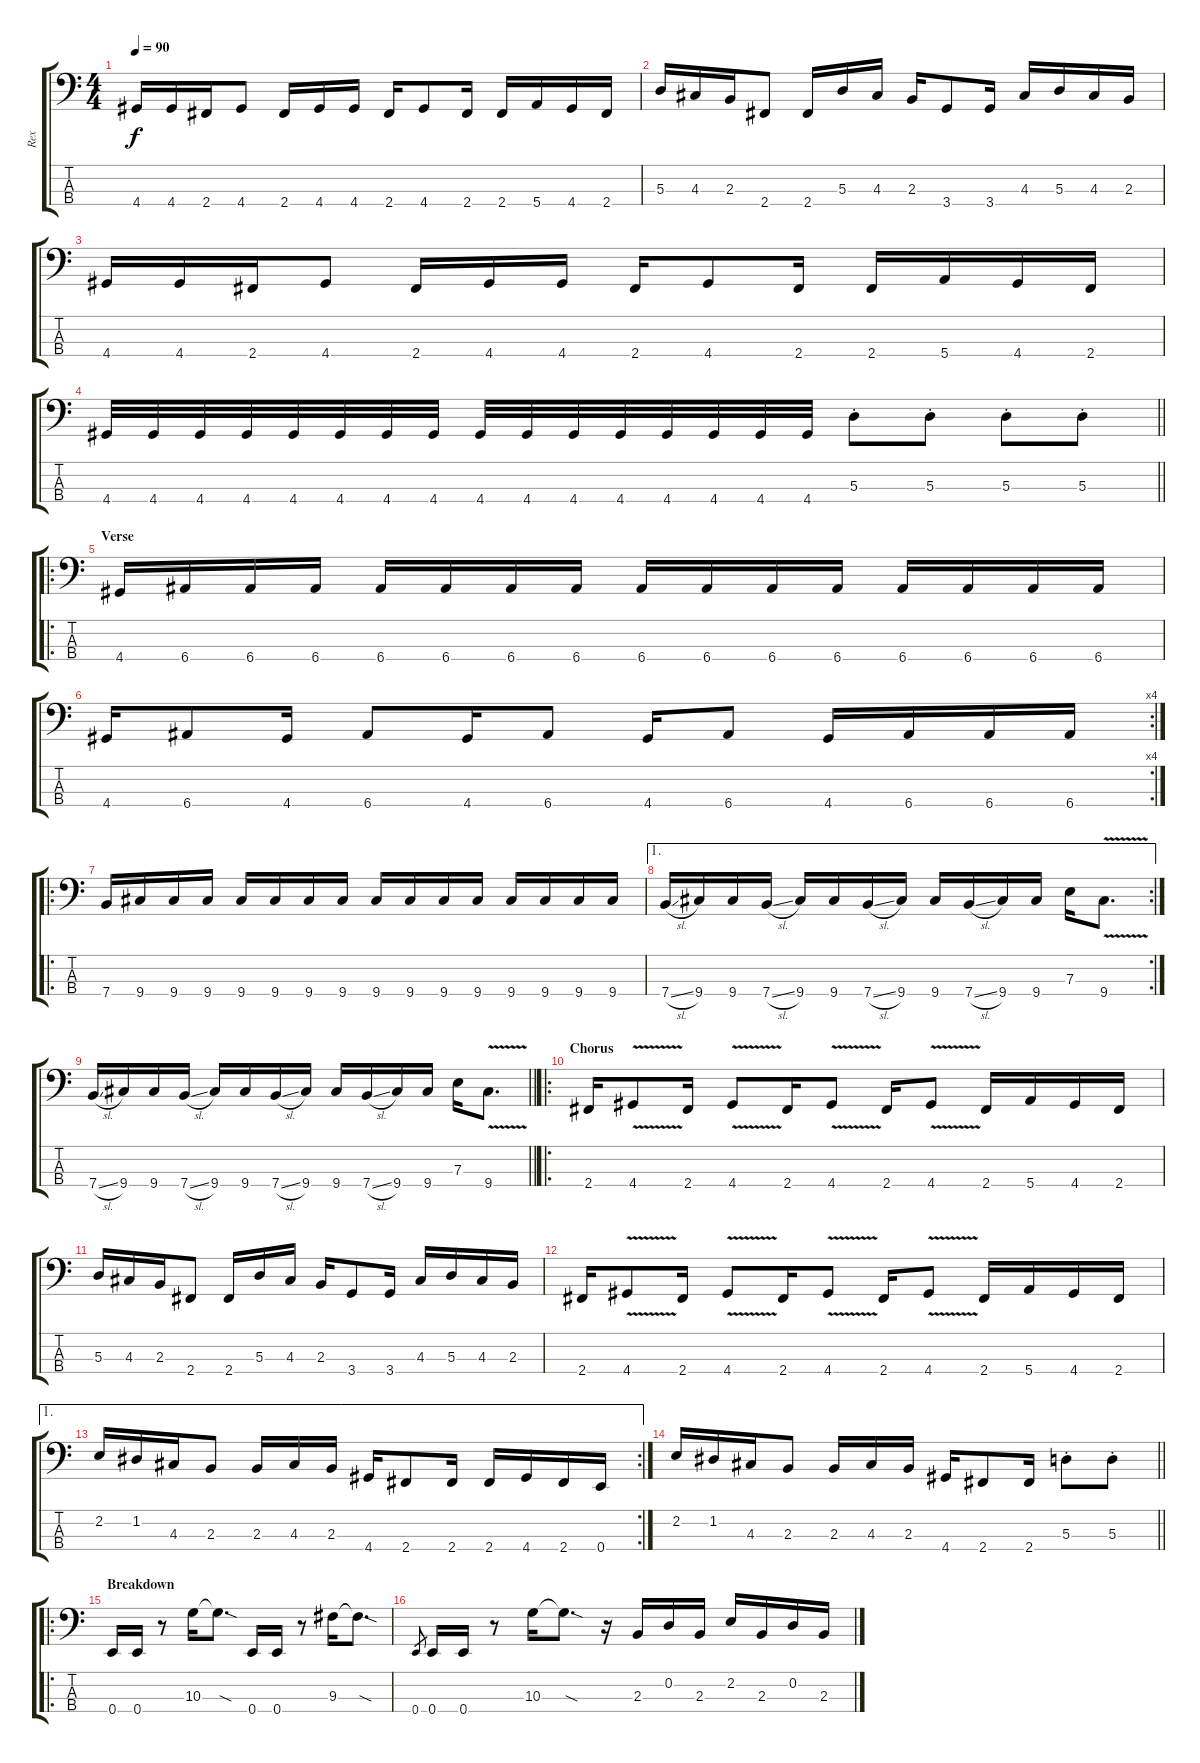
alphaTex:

\track ("Rex" "Rex") {instrument electricbassfinger}
\staff {score tabs}
\tuning (G2 D2 A1 E1) {hide}
\ts (4 4)
\tempo 90
\clef f4
\ks c
4.4.16{dy f} 4.4.16 2.4.16 4.4.8 2.4.16 4.4.16 4.4.16 2.4.16 4.4.8 2.4.16 2.4.16 5.4.16 4.4.16 2.4.16 |
5.3.16 4.3.16 2.3.16 2.4.8 2.4.16 5.3.16 4.3.16 2.3.16 3.4.8 3.4.16 4.3.16 5.3.16 4.3.16 2.3.16 |
4.4.16 4.4.16 2.4.16 4.4.8 2.4.16 4.4.16 4.4.16 2.4.16 4.4.8 2.4.16 2.4.16 5.4.16 4.4.16 2.4.16 |
\barLineRight lightlight
4.4.32 4.4.32 4.4.32 4.4.32 4.4.32 4.4.32 4.4.32 4.4.32 4.4.32 4.4.32 4.4.32 4.4.32 4.4.32 4.4.32 4.4.32 4.4.32 5.3{st}.8 5.3{st}.8 5.3{st}.8 5.3{st}.8 |
\ro
\section ("" "Verse")
4.4.16 6.4.16 6.4.16 6.4.16 6.4.16 6.4.16 6.4.16 6.4.16 6.4.16 6.4.16 6.4.16 6.4.16 6.4.16 6.4.16 6.4.16 6.4.16 |
\rc 4
4.4.16 6.4.8 4.4.16 6.4.8 4.4.16 6.4.8 4.4.16 6.4.8 4.4.16 6.4.16 6.4.16 6.4.16 |
\ro
7.4.16 9.4.16 9.4.16 9.4.16 9.4.16 9.4.16 9.4.16 9.4.16 9.4.16 9.4.16 9.4.16 9.4.16 9.4.16 9.4.16 9.4.16 9.4.16 |
\ae 1
\rc 2
7.4{sl}.16 9.4.16 9.4.16 7.4{sl}.16 9.4.16 9.4.16 7.4{sl}.16 9.4.16 9.4.16 7.4{sl}.16 9.4.16 9.4.16 7.3.16 9.4{v}.8{d} |
\barLineRight lightlight
7.4{sl}.16 9.4.16 9.4.16 7.4{sl}.16 9.4.16 9.4.16 7.4{sl}.16 9.4.16 9.4.16 7.4{sl}.16 9.4.16 9.4.16 7.3.16 9.4{v}.8{d} |
\ro
\section ("" "Chorus")
2.4.16 4.4{v}.8 2.4.16 4.4{v}.8 2.4.16 4.4{v}.8 2.4.16 4.4{v}.8 2.4.16 5.4.16 4.4.16 2.4.16 |
5.3.16 4.3.16 2.3.16 2.4.8 2.4.16 5.3.16 4.3.16 2.3.16 3.4.8 3.4.16 4.3.16 5.3.16 4.3.16 2.3.16 |
2.4.16 4.4{v}.8 2.4.16 4.4{v}.8 2.4.16 4.4{v}.8 2.4.16 4.4{v}.8 2.4.16 5.4.16 4.4.16 2.4.16 |
\ae 1
\rc 2
2.2.16 1.2.16 4.3.16 2.3.8 2.3.16 4.3.16 2.3.16 4.4.16 2.4.8 2.4.16 2.4.16 4.4.16 2.4.16 0.4.16 |
\barLineRight lightlight
2.2.16 1.2.16 4.3.16 2.3.8 2.3.16 4.3.16 2.3.16 4.4.16 2.4.8 2.4.16 5.3{st}.8 5.3{st}.8 |
\ro
\section ("" "Breakdown")
0.4.16 0.4.16 r.8 10.3.16 10.3{sod t}.8{d} 0.4.16 0.4.16 r.8 9.3.16 9.3{sod t}.8{d} |
0.4.8{gr} 0.4.16 0.4.16 r.8 10.3.16 10.3{sod t}.8{d} r.16 2.3.16 0.2.16 2.3.16 2.2.16 2.3.16 0.2.16 2.3.16
